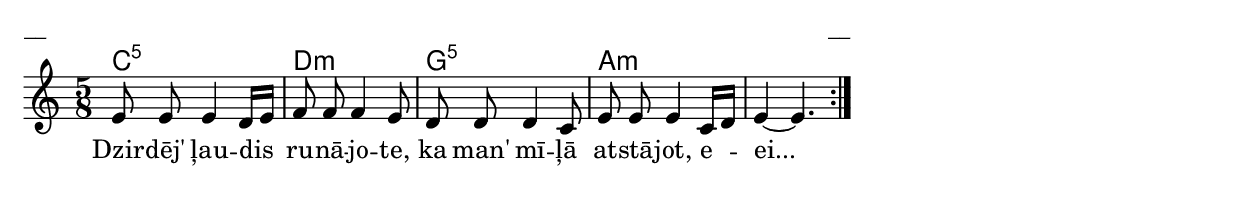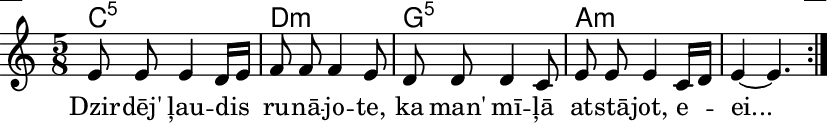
\version "2.13.18"
#(ly:set-option 'crop #t)
 
%\header {
% title = "Dzirdēj' ļaudis runājote"
%}
% Austras dziesmu burtnīca, 10.lpp.
\paper {
line-width = 14\cm
left-margin = 0.4\cm
between-system-padding = 0.3\cm
between-system-space = 0.3\cm
}
\layout {
indent = #0
ragged-last = ##f
}

voiceA = \relative c' {
\clef "treble"
\key c \major
\time 5/8
\repeat volta 2 {
e8 e e4 d16[ e] | f8 f f4 e8 | d8 d d4 c8 | e8 e e4 c16[ d] | e4~ e4.
}
}


lyricA = \lyricmode {
Dzir -- dēj' ļau -- dis ru -- nā -- jo -- te, 
ka man' mī -- ļā at -- stā -- jot, e -- ei... 
}


chordsA = \chordmode {
c2:5 s8 | d2:m s8 | g2:5 s8 | a2:m s8 | s2 s8
}

fullScore = <<
\new ChordNames { \chordsA }
\new Staff {
<<
\new Voice = "voiceA" { \oneVoice \autoBeamOff \voiceA }
\new Lyrics \lyricsto "voiceA" \lyricA
>>
}
>>

\score {
\fullScore
\header { piece = "__" opus = "__" }
}
\markup { \with-color #(x11-color 'white) \sans \smaller "__" }
\score {
\unfoldRepeats
\fullScore
\midi {
\context { \Staff \remove "Staff_performer" }
\context { \Voice \consists "Staff_performer" }
}
}


